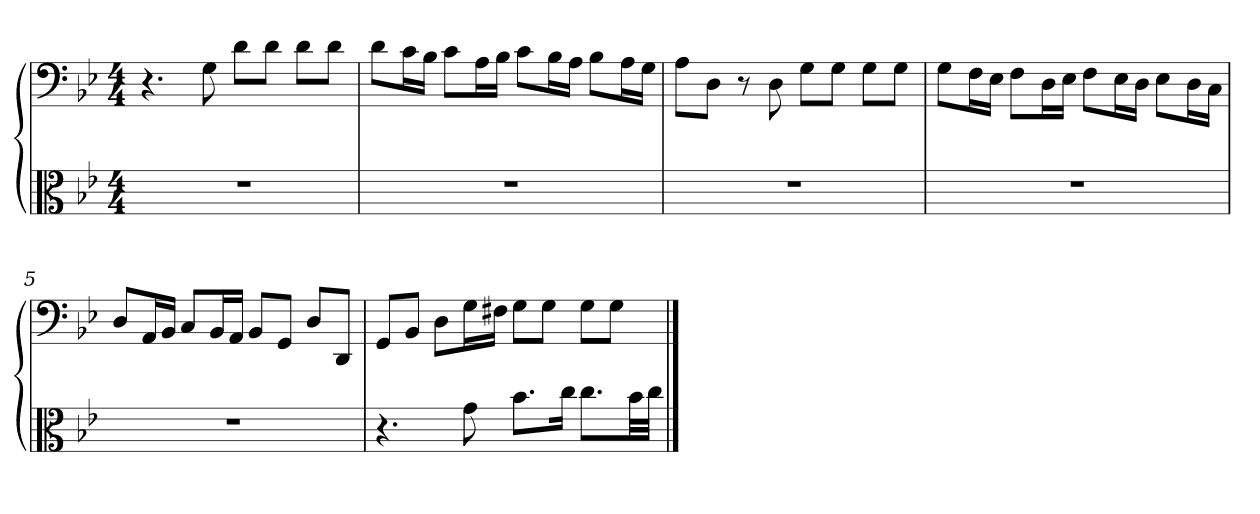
**kern	**kern
*part1	*part1
*staff2	*staff1
*clefC3	*clefF4
*k[b-e-]	*k[b-e-]
*g:	*g:
*M4/4	*M4/4
=1	=1
1r	4.r
.	8G
.	8d\L
.	8d\J
.	8d\L
.	8d\J
=2	=2
1r	8d\L
.	16c\L
.	16B-\JJ
.	8c\L
.	16A\L
.	16B-\JJ
.	8c\L
.	16B-\L
.	16A\JJ
.	8B-\L
.	16A\L
.	16G\JJ
=3	=3
1r	8A\L
.	8D\J
.	8r
.	8D
.	8G\L
.	8G\J
.	8G\L
.	8G\J
=4	=4
1r	8G\L
.	16F\L
.	16E-\JJ
.	8F\L
.	16D\L
.	16E-\JJ
.	8F\L
.	16E-\L
.	16D\JJ
.	8E-\L
.	16D\L
.	16C\JJ
=5	=5
1r	8D/L
.	16AA/L
.	16BB-/JJ
.	8C/L
.	16BB-/L
.	16AA/JJ
.	8BB-/L
.	8GG/J
.	8D/L
.	8DD/J
=6	=6
4.r	8GG/L
.	8BB-/J
.	8D\L
8g	16G\L
.	16F#X\JJ
8.b-\L	8G\L
.	8G\J
16cc\Jk	.
8.cc\L	8G\L
.	8G\J
32b-\LL	.
32cc\JJJ	.
==	==
*-	*-
